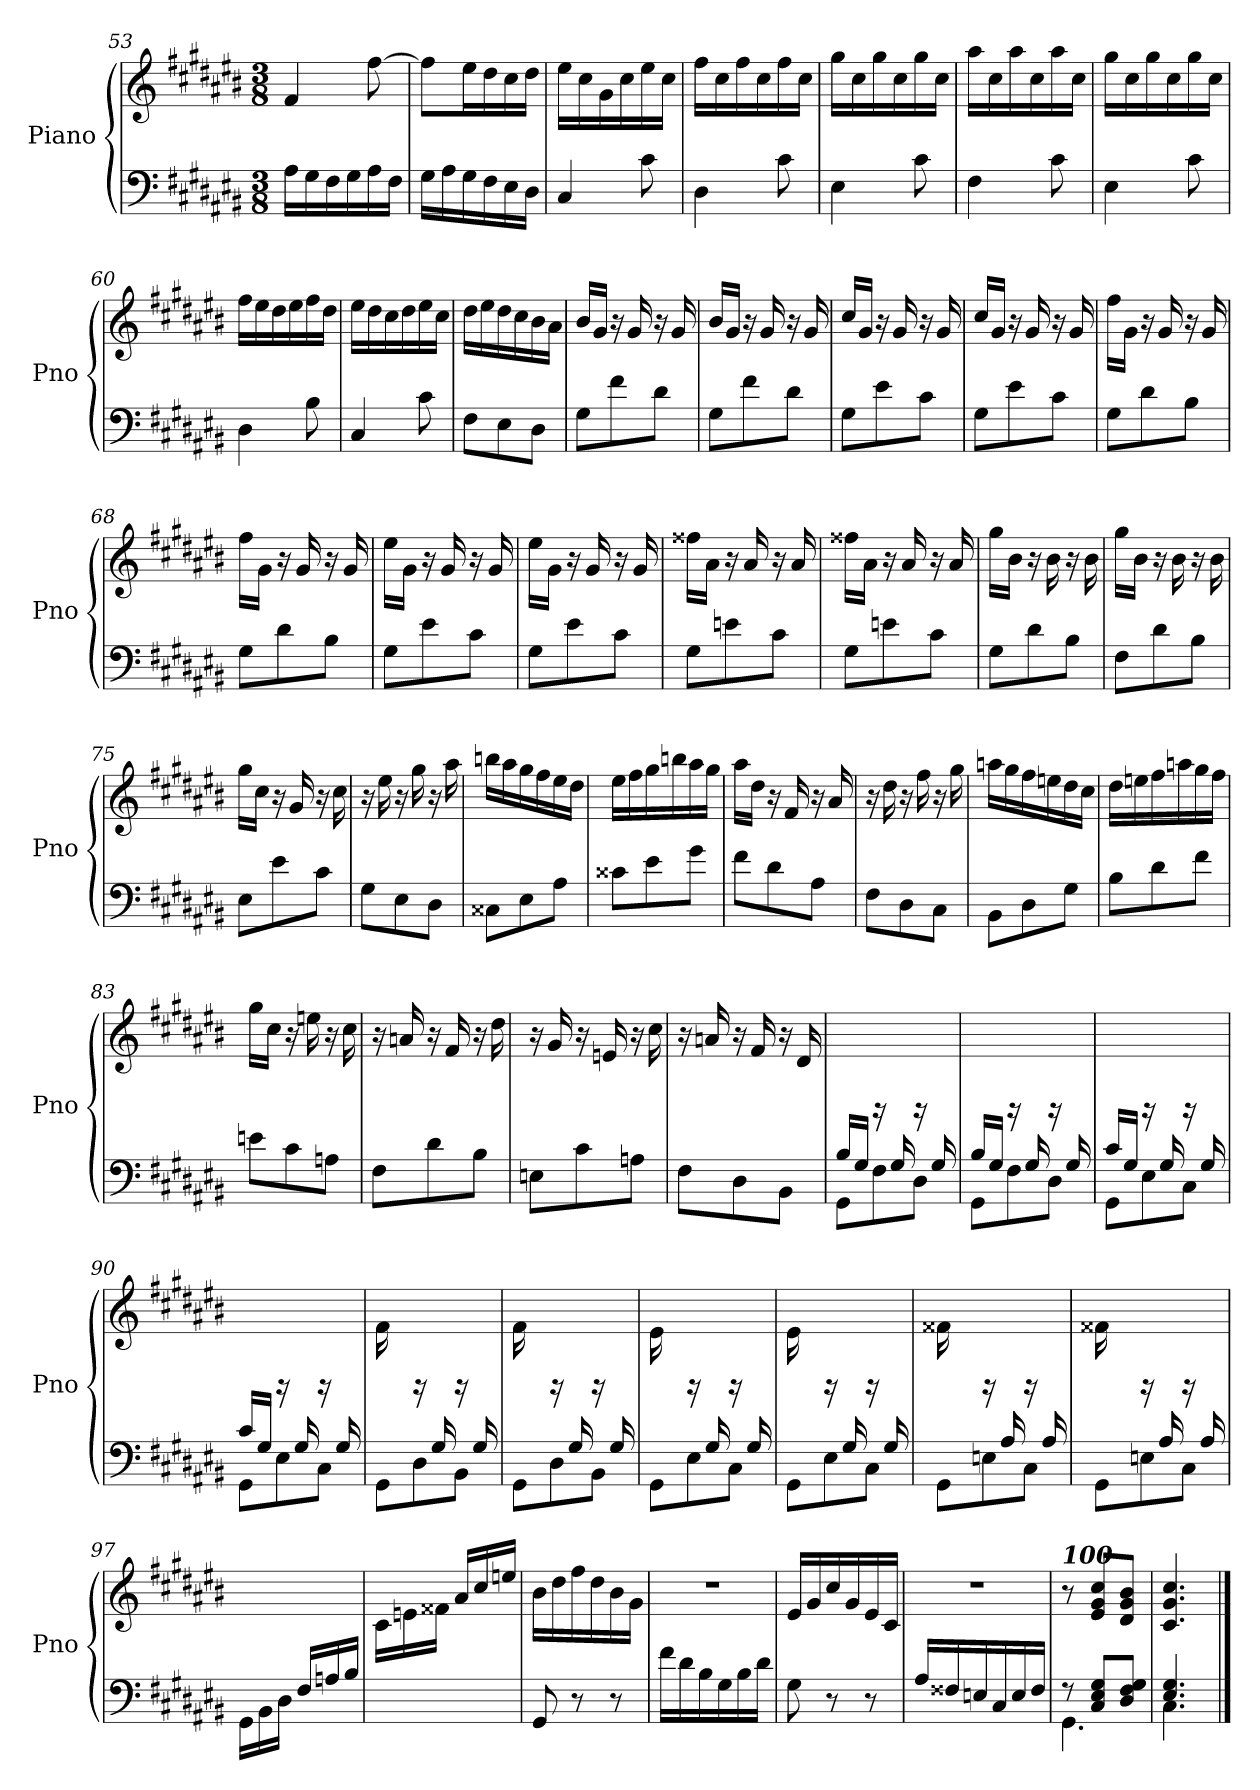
**kern	**kern
*part1	*part1
*staff2	*staff1
*I"Piano	*
*I'Pno	*
!!LO:LB:g=z
*clefF4	*clefG2
*k[f#c#g#d#a#e#b#]	*k[f#c#g#d#a#e#b#]
*M3/8	*M3/8
=53	=53
16A#\LL	4f#/
16G#\	.
16F#\	.
16G#\	.
16A#\	[8ff#\
16F#\JJ	.
=54	=54
16G#\LL	8ff#\L]
16A#\	.
16G#\	16ee#\L
16F#\	16dd#\
16E#\	16cc#\
16D#\JJ	16dd#\JJ
=55	=55
4C#/	16ee#\LL
.	16cc#\
.	16g#\
.	16cc#\
8c#\	16ee#\
.	16cc#\JJ
=56	=56
4D#\	16ff#\LL
.	16cc#\
.	16ff#\
.	16cc#\
8c#\	16ff#\
.	16cc#\JJ
=57	=57
4E#\	16gg#\LL
.	16cc#\
.	16gg#\
.	16cc#\
8c#\	16gg#\
.	16cc#\JJ
=58	=58
4F#\	16aa#\LL
.	16cc#\
.	16aa#\
.	16cc#\
8c#\	16aa#\
.	16cc#\JJ
=59	=59
4E#\	16gg#\LL
.	16cc#\
.	16gg#\
.	16cc#\
8c#\	16gg#\
.	16cc#\JJ
!!LO:LB:g=z
=60	=60
4D#\	16ff#\LL
.	16ee#\
.	16dd#\
.	16ee#\
8B#\	16ff#\
.	16dd#\JJ
=61	=61
4C#/	16ee#\LL
.	16dd#\
.	16cc#\
.	16dd#\
8c#\	16ee#\
.	16cc#\JJ
=62	=62
8F#\L	16dd#\LL
.	16ee#\
8E#\	16dd#\
.	16cc#\
8D#\J	16b#\
.	16a#\JJ
=63	=63
8G#\L	16b#/LL
.	16g#/JJ
8f#\	16r
.	16g#/
8d#\J	16r
.	16g#/
=64	=64
8G#\L	16b#/LL
.	16g#/JJ
8f#\	16r
.	16g#/
8d#\J	16r
.	16g#/
=65	=65
8G#\L	16cc#/LL
.	16g#/JJ
8e#\	16r
.	16g#/
8c#\J	16r
.	16g#/
!!LO:LB:g=z
=66	=66
8G#\L	16cc#/LL
.	16g#/JJ
8e#\	16r
.	16g#/
8c#\J	16r
.	16g#/
=67	=67
8G#\L	16ff#\LL
.	16g#\JJ
8d#\	16r
.	16g#/
8B#\J	16r
.	16g#/
=68	=68
8G#\L	16ff#\LL
.	16g#\JJ
8d#\	16r
.	16g#/
8B#\J	16r
.	16g#/
=69	=69
8G#\L	16ee#\LL
.	16g#\JJ
8e#\	16r
.	16g#/
8c#\J	16r
.	16g#/
=70	=70
8G#\L	16ee#\LL
.	16g#\JJ
8e#\	16r
.	16g#/
8c#\J	16r
.	16g#/
=71	=71
8G#\L	16ff##X\LL
.	16a#\JJ
8en\	16r
.	16a#/
8c#\J	16r
.	16a#/
!!LO:PB:g=z
=72	=72
8G#\L	16ff##X\LL
.	16a#\JJ
8en\	16r
.	16a#/
8c#\J	16r
.	16a#/
=73	=73
8G#\L	16gg#\LL
.	16b#\JJ
8d#\	16r
.	16b#\
8B#\J	16r
.	16b#\
=74	=74
8F#\L	16gg#\LL
.	16b#\JJ
8d#\	16r
.	16b#\
8B#\J	16r
.	16b#\
=75	=75
8E#\L	16gg#\LL
.	16cc#\JJ
8e#\	16r
.	16g#/
8c#\J	16r
.	16cc#\
=76	=76
8G#\L	16r
.	16ee#\
8E#\	16r
.	16gg#\
8D#\J	16r
.	16aa#\
=77	=77
8C##X\L	16bbn\LL
.	16aa#\
8E#\	16gg#\
.	16ff#\
8A#\J	16ee#\
.	16dd#\JJ
!!LO:LB:g=z
=78	=78
8c##X\L	16ee#\LL
.	16ff#\
8e#\	16gg#\
.	16bbn\
8g#\J	16aa#\
.	16gg#\JJ
=79	=79
8f#\L	16aa#\LL
.	16dd#\JJ
8d#\	16r
.	16f#/
8A#\J	16r
.	16a#/
=80	=80
8F#\L	16r
.	16dd#\
8D#\	16r
.	16ff#\
8C#\J	16r
.	16gg#\
=81	=81
8BB#\L	16aan\LL
.	16gg#\
8D#\	16ff#\
.	16een\
8G#\J	16dd#\
.	16cc#\JJ
=82	=82
8B#\L	16dd#\LL
.	16een\
8d#\	16ff#\
.	16aan\
8f#\J	16gg#\
.	16ff#\JJ
=83	=83
8en\L	16gg#\LL
.	16cc#\JJ
8c#\	16r
.	16een\
8An\J	16r
.	16cc#\
!!LO:LB:g=z
=84	=84
8F#\L	16r
.	16an/
8d#\	16r
.	16f#/
8B#\J	16r
.	16dd#\
=85	=85
8En\L	16r
.	16g#/
8c#\	16r
.	16en/
8An\J	16r
.	16cc#\
=86	=86
8F#\L	16r
.	16an/
8D#\	16r
.	16f#/
8BB#\J	16r
.	16d#/
=87	=87
*^	*
16B#/LL	8GG#\L	8ryy
16G#/JJ	.	.
16ryy	8F#\	16rBB
16G#/	.	16ryy
16ryy	8D#\J	16rBB
16G#/	.	16ryy
=88	=88	=88
16B#/LL	8GG#\L	8ryy
16G#/JJ	.	.
16ryy	8F#\	16rBB
16G#/	.	16ryy
16ryy	8D#\J	16rBB
16G#/	.	16ryy
=89	=89	=89
16c#/LL	8GG#\L	8ryy
16G#/JJ	.	.
16ryy	8E#\	16rBB
16G#/	.	16ryy
16ryy	8C#\J	16rBB
16G#/	.	16ryy
!!LO:LB:g=z
=90	=90	=90
16c#/LL	8GG#\L	8ryy
16G#/JJ	.	.
16ryy	8E#\	16rBB
16G#/	.	16ryy
16ryy	8C#\J	16rBB
16G#/	.	16ryy
=91	=91	=91
16ryy	8GG#\L	16f#\LL
16G#/JJ	.	16ryy
16ryy	8D#\	16rBB
16G#/	.	16ryy
16ryy	8BB#\J	16rBB
16G#/	.	16ryy
=92	=92	=92
16ryy	8GG#\L	16f#\LL
16G#/JJ	.	16ryy
16ryy	8D#\	16rBB
16G#/	.	16ryy
16ryy	8BB#\J	16rBB
16G#/	.	16ryy
=93	=93	=93
16ryy	8GG#\L	16e#\LL
16G#/JJ	.	16ryy
16ryy	8E#\	16rBB
16G#/	.	16ryy
16ryy	8C#\J	16rBB
16G#/	.	16ryy
=94	=94	=94
16ryy	8GG#\L	16e#\LL
16G#/JJ	.	16ryy
16ryy	8E#\	16rBB
16G#/	.	16ryy
16ryy	8C#\J	16rBB
16G#/	.	16ryy
=95	=95	=95
16ryy	8GG#\L	16f##X\LL
16A#/JJ	.	16ryy
16ryy	8En\	16rBB
16A#/	.	16ryy
16ryy	8C#\J	16rBB
16A#/	.	16ryy
!!LO:LB:g=z
=96	=96	=96
16ryy	8GG#\L	16f##X\LL
16A#/JJ	.	16ryy
16ryy	8En\	16rBB
16A#/	.	16ryy
16ryy	8C#\J	16rBB
16A#/	.	16ryy
=97	=97	=97
8.ryy	16GG#\LL	8.ryy
.	16BB#\	.
.	16D#\JJ	.
16F#/LL	8.ryy	8.ryy
16An/	.	.
16B#/JJ	.	.
*v	*v	*
=98	=98
*	*^
8.ryy	8.ryy	16c#\LL
.	.	16en\
.	.	16f##X\JJ
8.ryy	16a#/LL	8.ryy
.	16cc#/	.
.	16een/JJ	.
*	*v	*v
=99	=99
8GG#/	16b#\LL
.	16dd#\
8r	16ff#\
.	16dd#\
8r	16b#\
.	16g#\JJ
!!LO:PB:g=z
=100	=100
16f#\LL	4.r
16d#\	.
16B#\	.
16G#\	.
16B#\	.
16d#\JJ	.
=101	=101
8G#\	16e#/LL
.	16g#/
8r	16cc#/
.	16g#/
8r	16e#/
.	16c#/JJ
=102	=102
16A#/LL	4.r
16F##X/	.
16En/	.
16C#/	.
16E/	.
16F##/JJ	.
=103	=103
*^	*
!	!	!LO:TX:a:Bi:t=100
8r	4.GG#\	8r
8C#/ 8E#/ 8G#/L	.	8e#/ 8g#/ 8cc#/L
8D#/ 8F#/ 8G#/J	.	8d#/ 8g#/ 8b#/J
=104	=104	=104
4.E#/ 4.G#/	4.C#\	4.c#/ 4.g#/ 4.cc#/
*v	*v	*
==	==
*-	*-
